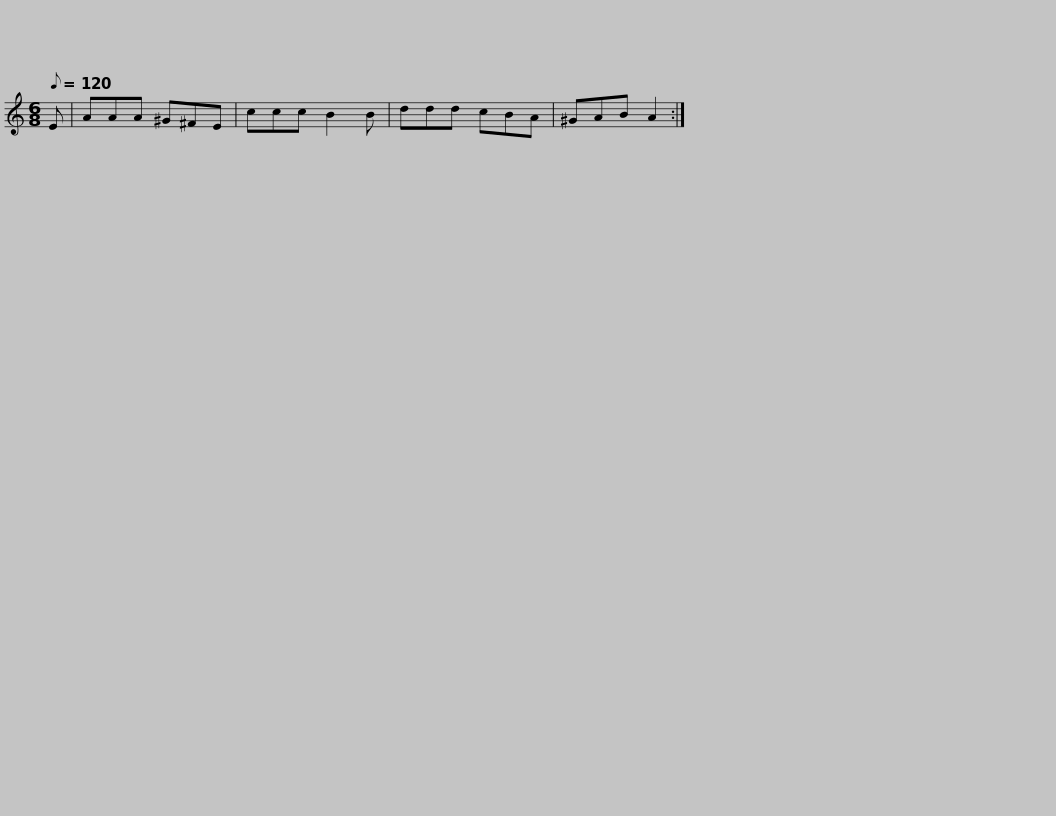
X:1
L:1/8
Q:1/8=120
M:6/8
I:linebreak $
K:C
V:1 treble
V:1
 E | AAA ^G^FE | ccc B2 B | ddd cBA | ^GAB A2 :| %5
